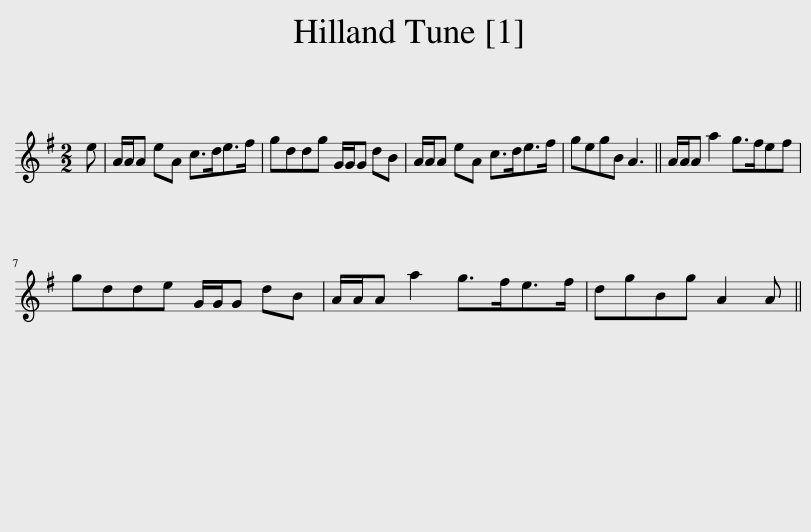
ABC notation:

X:1
L:1/8
M:2/2
I:linebreak $
K:G
V:1 treble
V:1
 e | A/A/A eA c>de>f | gddg G/G/G dB | A/A/A eA c>de>f | gegB A3 || %5
 A/A/A a2 g>fef |$ gdde G/G/G dB | A/A/A a2 g>fe>f | dgBg A2 A || %9
